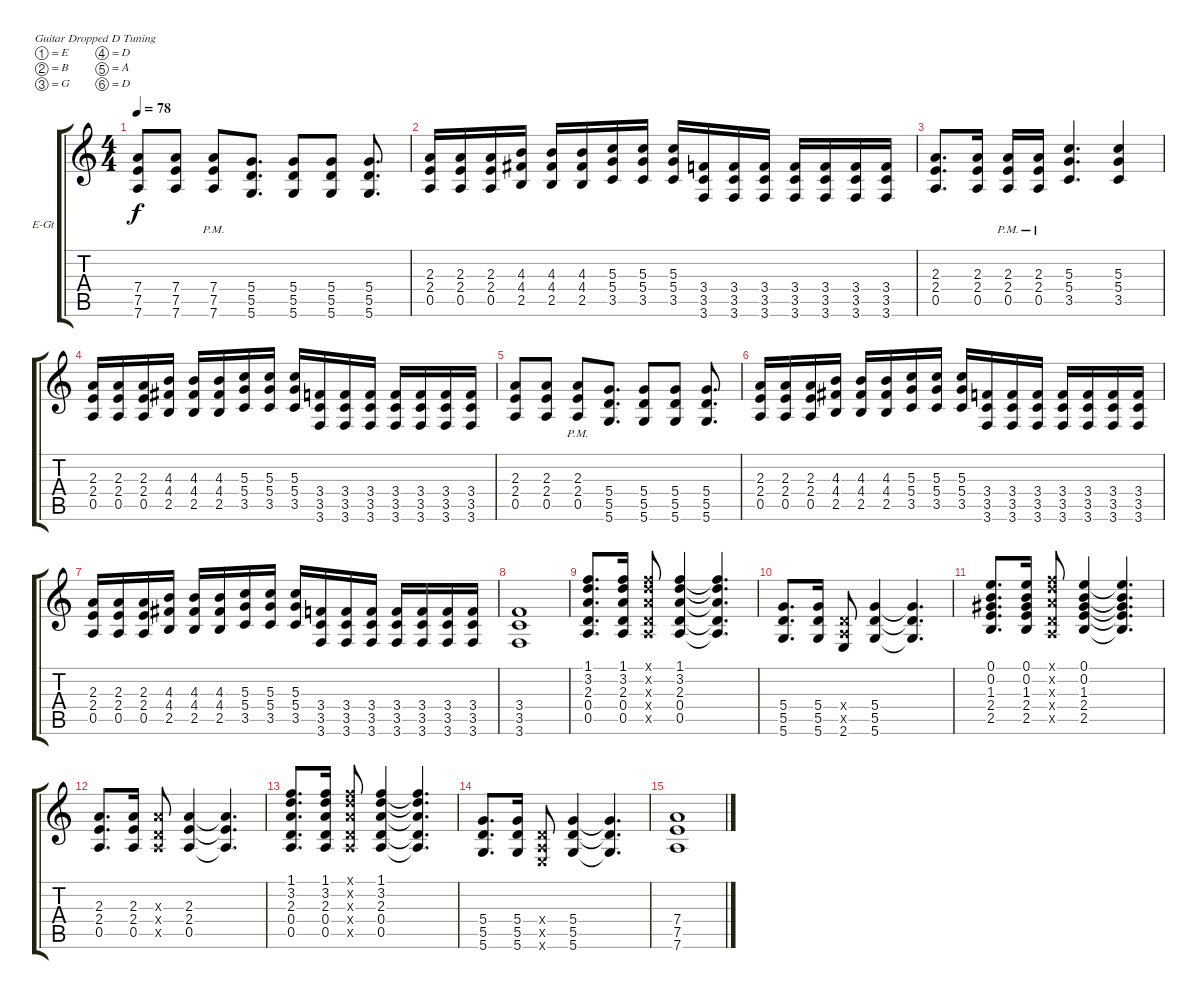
\bracketExtendMode groupsimilarinstruments
\firstSystemTrackNameOrientation horizontal
\otherSystemsTrackNameOrientation horizontal
\track ("Clean Guitar" "E-Gt") {instrument electricguitarclean}
\staff {score tabs}
\tuning (E4 B3 G3 D3 A2 D2)
\ts (4 4)
\tempo 78
\clef g2
\scale
0.333333
\ks c
(7.5 7.4 7.6).8{dy f} (7.5 7.4 7.6).8 (7.5{pm} 7.4{pm} 7.6{pm}).8 (5.4 5.6 5.5).8{d} (5.4 5.6 5.5).8 (5.4 5.6 5.5).8 (5.4 5.6 5.5).8{d} |
\scale
0.333333 (0.5 2.4 2.3).16 (0.5 2.4 2.3).16 (0.5 2.4 2.3).16 (2.5 4.4 4.3).16 (2.5 4.4 4.3).16 (2.5 4.4 4.3).16 (3.5 5.3 5.4).16 (3.5 5.3 5.4).16 (3.5 5.3 5.4).16 (3.4 3.5 3.6).16 (3.4 3.5 3.6).16 (3.4 3.5 3.6).16 (3.4 3.5 3.6).16 (3.4 3.5 3.6).16 (3.4 3.5 3.6).16 (3.4 3.5 3.6).16 |
\scale
0.333333 (2.4 2.3 0.5).8{d} (2.4 2.3 0.5).16 (2.4{pm} 2.3{pm} 0.5{pm}).16 (2.4{pm} 2.3{pm} 0.5{pm}).16 (5.3 3.5 5.4).4{d} (5.3 3.5 5.4).4 |
\scale
0.333333 (0.5 2.4 2.3).16 (0.5 2.4 2.3).16 (0.5 2.4 2.3).16 (2.5 4.4 4.3).16 (2.5 4.4 4.3).16 (2.5 4.4 4.3).16 (3.5 5.3 5.4).16 (3.5 5.3 5.4).16 (3.5 5.3 5.4).16 (3.4 3.5 3.6).16 (3.4 3.5 3.6).16 (3.4 3.5 3.6).16 (3.4 3.5 3.6).16 (3.4 3.5 3.6).16 (3.4 3.5 3.6).16 (3.4 3.5 3.6).16 |
\scale
0.333333 (2.4 2.3 0.5).8 (2.4 2.3 0.5).8 (2.4{pm} 2.3{pm} 0.5{pm}).8 (5.4 5.5 5.6).8{d} (5.4 5.6 5.5).8 (5.4 5.6 5.5).8 (5.4 5.6 5.5).8{d} |
\scale
0.333333 (0.5 2.4 2.3).16 (0.5 2.4 2.3).16 (0.5 2.4 2.3).16 (2.5 4.4 4.3).16 (2.5 4.4 4.3).16 (2.5 4.4 4.3).16 (3.5 5.3 5.4).16 (3.5 5.3 5.4).16 (3.5 5.3 5.4).16 (3.4 3.5 3.6).16 (3.4 3.5 3.6).16 (3.4 3.5 3.6).16 (3.4 3.5 3.6).16 (3.4 3.5 3.6).16 (3.4 3.5 3.6).16 (3.4 3.5 3.6).16 |
\scale
0.333333 (0.5 2.4 2.3).16 (0.5 2.4 2.3).16 (0.5 2.4 2.3).16 (2.5 4.4 4.3).16 (2.5 4.4 4.3).16 (2.5 4.4 4.3).16 (3.5 5.3 5.4).16 (3.5 5.3 5.4).16 (3.5 5.3 5.4).16 (3.4 3.5 3.6).16 (3.4 3.5 3.6).16 (3.4 3.5 3.6).16 (3.4 3.5 3.6).16 (3.4 3.5 3.6).16 (3.4 3.5 3.6).16 (3.4 3.5 3.6).16 |
\scale
0.333333 (3.4 3.5 3.6).1 |
\scale
0.333333 (1.1 3.2 2.3 0.4 0.5).8{d} (1.1 3.2 2.3 0.4 0.5).16 (1.1{x} 3.2{x} 2.3{x} 0.4{x} 0.5{x}).8 (1.1 3.2 2.3 0.4 0.5).4 (1.1{t} 3.2{t} 2.3{t} 0.4{t} 0.5{t}).4{d} |
\scale
0.333333 (5.4 5.5 5.6).8{d} (5.4 5.5 5.6).16 (0.4{x} 0.5{x} 2.6).8 (5.6 5.5 5.4).4 (5.5{t} 5.6{t} 5.4{t}).4{d} |
\scale
0.333333 (0.1 0.2 1.3 2.4 2.5).8{d} (0.1 0.2 1.3 2.4 2.5).16 (1.1{x} 3.2{x} 2.3{x} 0.4{x} 0.5{x}).8 (0.1 0.2 1.3 2.5 2.4).4 (0.1{t} 0.2{t} 1.3{t} 2.5{t} 2.4{t}).4{d} |
\scale
0.333333 (2.3 2.4 0.5).8{d} (2.3 2.4 0.5).16 (2.3{x} 0.4{x} 0.5{x}).8 (2.3 0.5 2.4).4 (2.3{t} 0.5{t} 2.4{t}).4{d} |
\scale
0.333333 (1.1 3.2 2.3 0.4 0.5).8{d} (1.1 3.2 2.3 0.4 0.5).16 (1.1{x} 3.2{x} 2.3{x} 0.4{x} 0.5{x}).8 (1.1 3.2 2.3 0.4 0.5).4 (1.1{t} 3.2{t} 2.3{t} 0.4{t} 0.5{t}).4{d} |
\scale
0.333333 (5.4 5.5 5.6).8{d} (5.4 5.5 5.6).16 (0.4{x} 0.5{x} 2.6{x}).8 (5.6 5.5 5.4).4 (5.5{t} 5.6{t} 5.4{t}).4{d} |
(7.4 7.5 7.6).1
